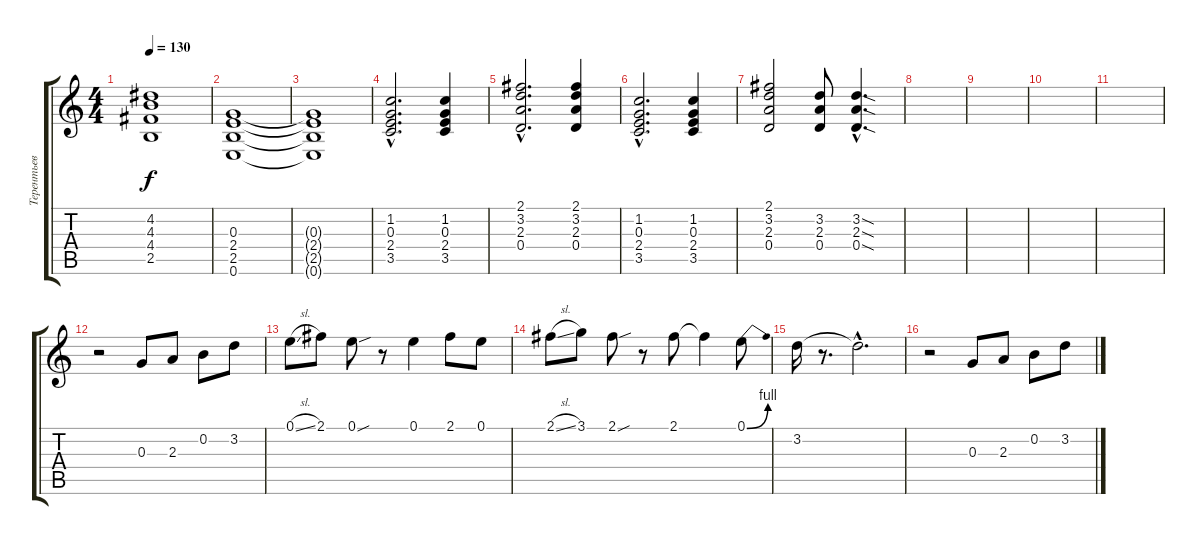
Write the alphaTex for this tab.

\track ("Терентьев" "Терентьев") {instrument distortionguitar}
\staff {score tabs}
\tuning (E4 B3 G3 D3 A2 E2) {hide}
\ts (4 4)
\tempo 130
\clef g2
\ks c
(4.2 4.3 4.4 2.5).1{dy f} |
(0.3 2.4 2.5 0.6).1 |
(0.3{t} 2.4{t} 2.5{t} 0.6{t}).1 |
(1.2{hac} 0.3{hac} 2.4{hac} 3.5{hac}).2{d} (1.2 0.3 2.4 3.5).4 |
(2.1{hac} 3.2{hac} 2.3{hac} 0.4{hac}).2{d} (2.1 3.2 2.3 0.4).4 |
(1.2{hac} 0.3{hac} 2.4{hac} 3.5{hac}).2{d} (1.2 0.3 2.4 3.5).4 |
(2.1 3.2 2.3 0.4).2 (3.2 2.3 0.4).8 (3.2{sod hac} 2.3{sod hac} 0.4{sod hac}).4{d} |
|
|
|
|
r.2{volume 16 instrument electricguitarclean} 0.3.8 2.3.8 0.2.8 3.2.8 |
0.1{sl}.8 2.1.8 0.1{sou}.8 r.8 0.1.4 2.1.8 0.1.8 |
2.1{sl}.8 3.1.8 2.1{sou}.8 r.8 2.1.8 2.1{t}.4 0.1{be (bend 0 0 60 4)}.8 |
3.2.16 r.8{d} 3.2{hac t}.2{d} |
r.2{volume 16 instrument electricguitarclean} 0.3.8 2.3.8 0.2.8 3.2.8
